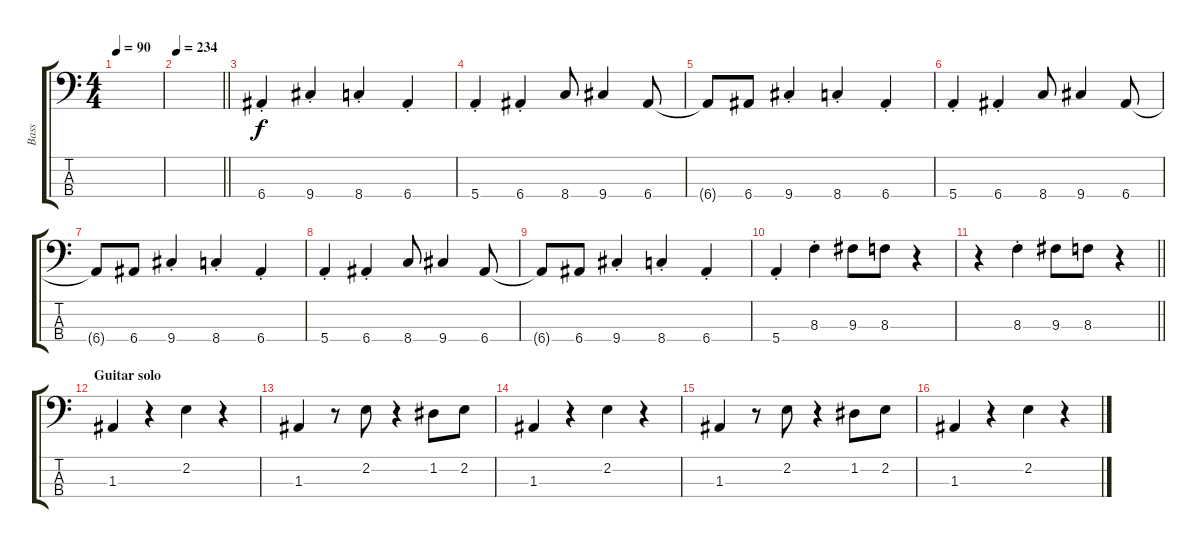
\track ("Bass" "Bass") {instrument electricbassfinger}
\staff {score tabs}
\tuning (G2 D2 A1 E1) {hide}
\ts (4 4)
\tempo 90
\clef f4
\ks c
|
\tempo 234
\barLineRight lightlight
|
\section ("" "")
6.4{st}.4 9.4{st}.4 8.4{st}.4 6.4{st}.4 |
5.4{st}.4 6.4{st}.4 8.4.8 9.4.4 6.4.8 |
6.4{t}.8 6.4.8 9.4{st}.4 8.4{st}.4 6.4{st}.4 |
5.4{st}.4 6.4{st}.4 8.4.8 9.4.4 6.4.8 |
6.4{t}.8 6.4.8 9.4{st}.4 8.4{st}.4 6.4{st}.4 |
5.4{st}.4 6.4{st}.4 8.4.8 9.4.4 6.4.8 |
6.4{t}.8 6.4.8 9.4{st}.4 8.4{st}.4 6.4{st}.4 |
5.4{st}.4 8.3{st}.4 9.3.8 8.3.8 r.4 |
\barLineRight lightlight
r.4 8.3{st}.4 9.3.8 8.3.8 r.4 |
\section ("" "Guitar solo")
1.3.4 r.4 2.2.4 r.4 |
1.3.4 r.8 2.2.8 r.4 1.2.8 2.2.8 |
1.3.4 r.4 2.2.4 r.4 |
1.3.4 r.8 2.2.8 r.4 1.2.8 2.2.8 |
1.3.4 r.4 2.2.4 r.4
